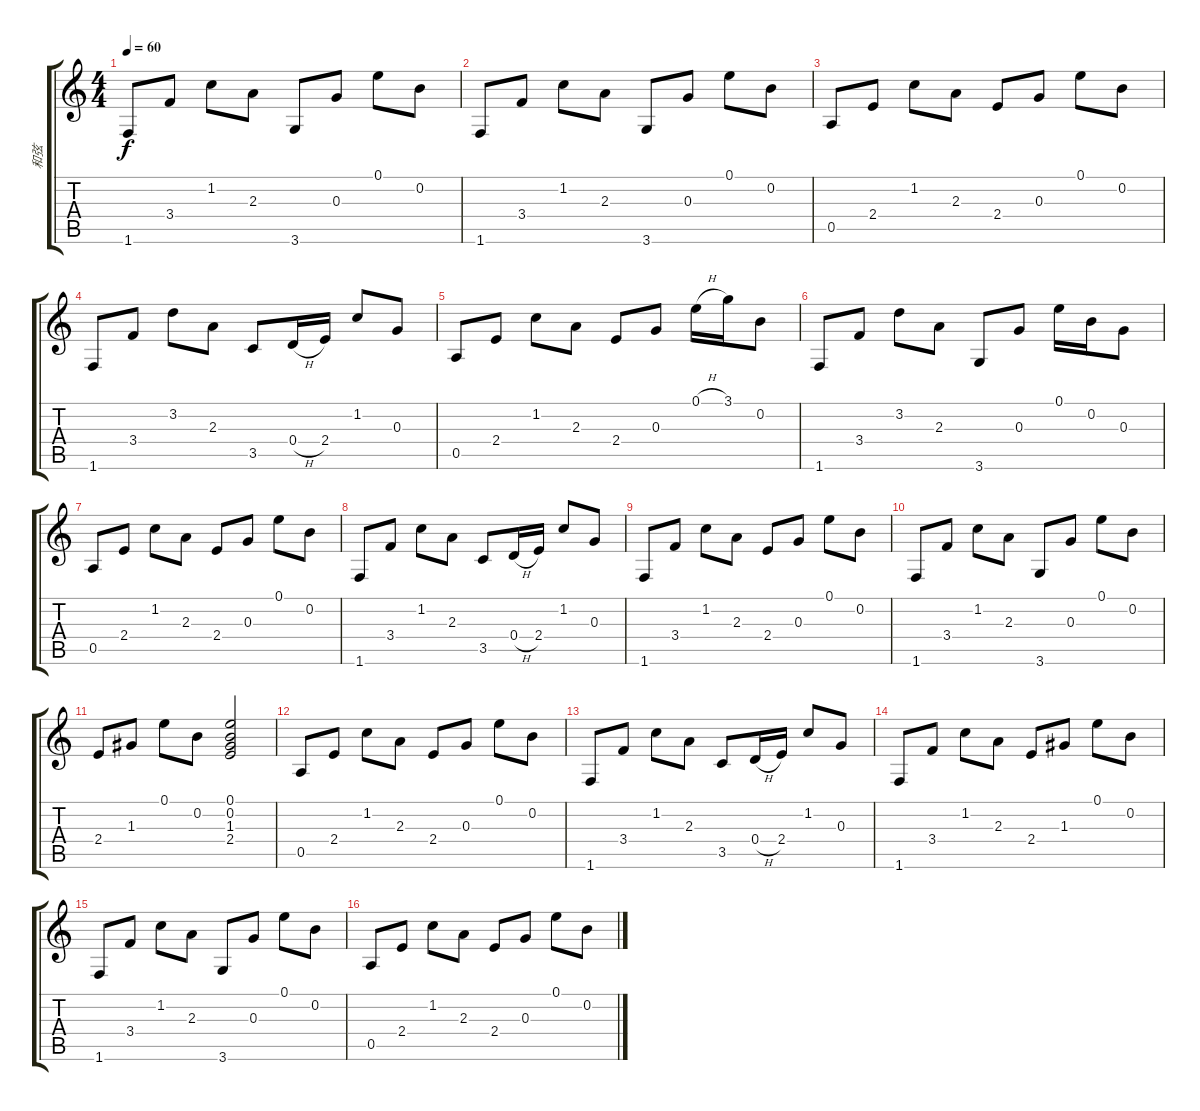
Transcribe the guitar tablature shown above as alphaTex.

\track ("和弦" "和弦") {instrument acousticguitarsteel}
\staff {score tabs}
\tuning (E4 B3 G3 D3 A2 E2) {hide}
\ts (4 4)
\tempo 60
\clef g2
\ks c
1.6.8{dy f} 3.4.8 1.2.8 2.3.8 3.6.8 0.3.8 0.1.8 0.2.8 |
1.6.8 3.4.8 1.2.8 2.3.8 3.6.8 0.3.8 0.1.8 0.2.8 |
0.5.8 2.4.8 1.2.8 2.3.8 2.4.8 0.3.8 0.1.8 0.2.8 |
1.6.8 3.4.8 3.2.8 2.3.8 3.5.8 0.4{h}.16 2.4.16 1.2.8 0.3.8 |
0.5.8 2.4.8 1.2.8 2.3.8 2.4.8 0.3.8 0.1{h}.16 3.1.16 0.2.8 |
1.6.8 3.4.8 3.2.8 2.3.8 3.6.8 0.3.8 0.1.16 0.2.16 0.3.8 |
0.5.8 2.4.8 1.2.8 2.3.8 2.4.8 0.3.8 0.1.8 0.2.8 |
1.6.8 3.4.8 1.2.8 2.3.8 3.5.8 0.4{h}.16 2.4.16 1.2.8 0.3.8 |
1.6.8 3.4.8 1.2.8 2.3.8 2.4.8 0.3.8 0.1.8 0.2.8 |
1.6.8 3.4.8 1.2.8 2.3.8 3.6.8 0.3.8 0.1.8 0.2.8 |
2.4.8 1.3.8 0.1.8 0.2.8 (0.1 0.2 1.3 2.4).2 |
0.5.8 2.4.8 1.2.8 2.3.8 2.4.8 0.3.8 0.1.8 0.2.8 |
1.6.8 3.4.8 1.2.8 2.3.8 3.5.8 0.4{h}.16 2.4.16 1.2.8 0.3.8 |
1.6.8 3.4.8 1.2.8 2.3.8 2.4.8 1.3.8 0.1.8 0.2.8 |
1.6.8 3.4.8 1.2.8 2.3.8 3.6.8 0.3.8 0.1.8 0.2.8 |
0.5.8 2.4.8 1.2.8 2.3.8 2.4.8 0.3.8 0.1.8 0.2.8
